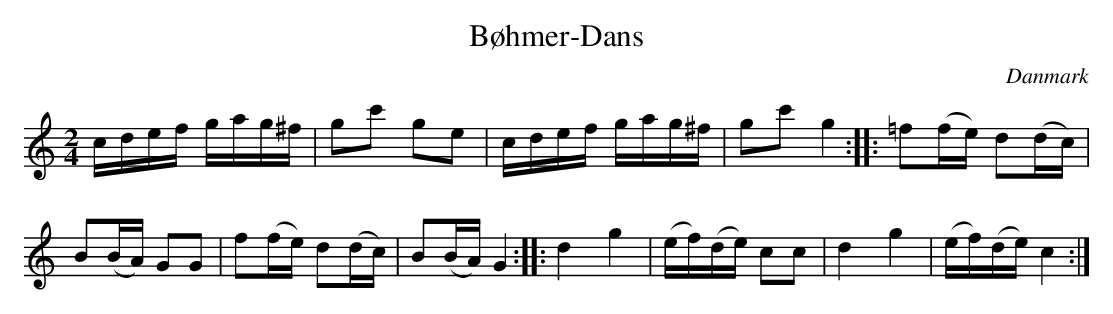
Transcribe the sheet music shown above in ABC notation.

X:1
T: Bøhmer-Dans
O:Danmark
M: 2/4
L: 1/16
K: C
cdef gag^f|g2c'2 g2e2|cdef gag^f|g2c'2 g4:| |:=f2(fe) d2(dc)|\
B2(BA) G2G2|f2(fe) d2(dc)|B2(BA) G4:| |:d4 g4|(ef)(de) c2c2|d4 g4|(ef)(de) c4:|
